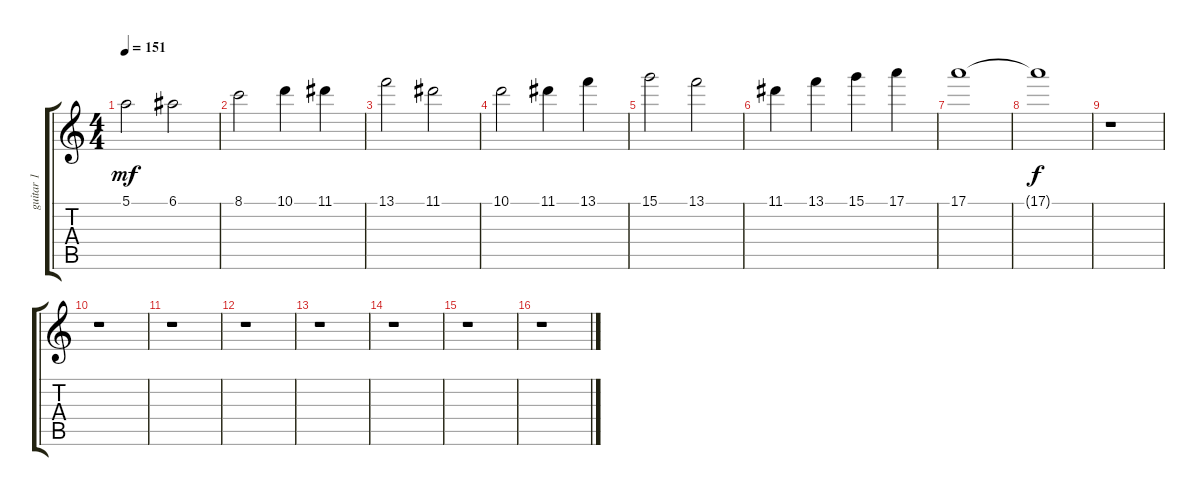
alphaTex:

\track ("guitar 1" "guitar 1") {instrument overdrivenguitar}
\staff {score tabs}
\tuning (E4 B3 G3 D3 A2 E2) {hide}
\ts (4 4)
\tempo 151
\clef g2
\ks c
5.1.2{dy mf} 6.1.2 |
8.1.2 10.1.4 11.1.4 |
13.1.2 11.1.2 |
10.1.2 11.1.4 13.1.4 |
15.1.2 13.1.2 |
11.1.4 13.1.4 15.1.4 17.1.4 |
17.1.1 |
17.1{t}.1{dy f} |
r.1 |
r.1 |
r.1 |
r.1 |
r.1 |
r.1 |
r.1 |
r.1
